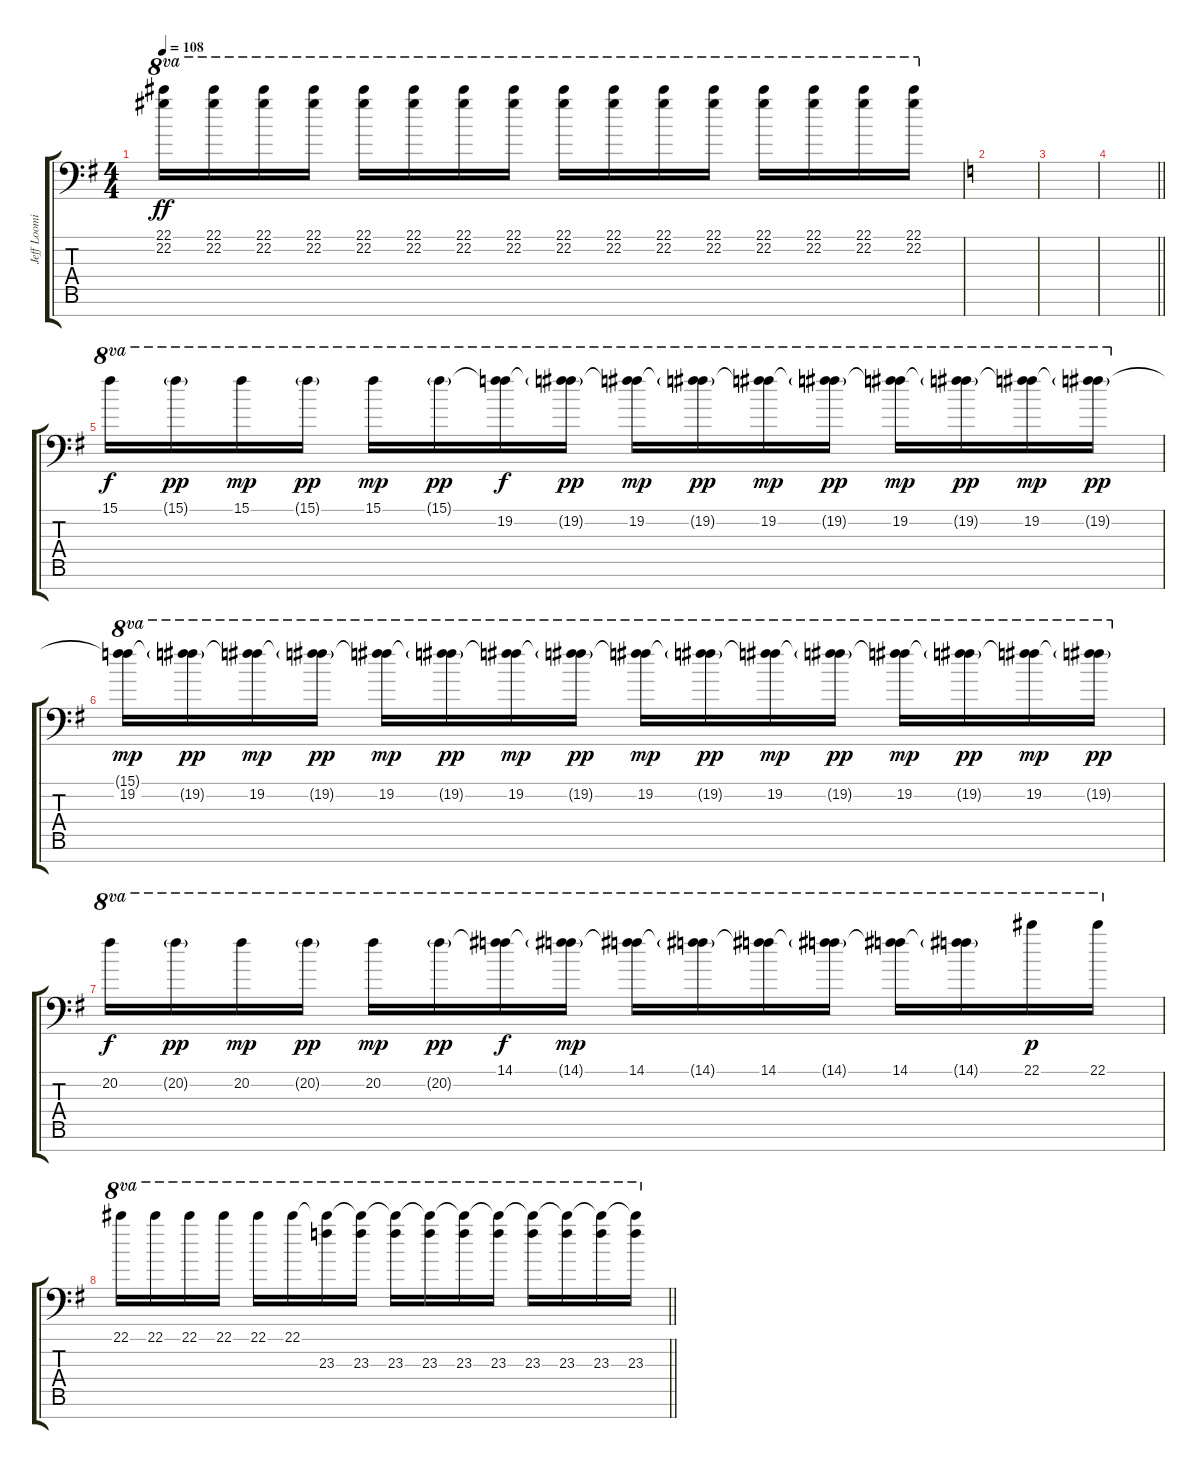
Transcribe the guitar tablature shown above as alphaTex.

\track ("Jeff Loomis Lead 2" "Jeff Loomi") {instrument distortionguitar}
\staff {score tabs}
\tuning (Eb4 Bb3 Gb3 Db3 Ab2 Eb2 Bb1) {hide}
\ts (4 4)
\tempo 108
\clef f4
\ks g
(22.1 22.2).16{ot 8va dy ff} (22.1 22.2).16{ot 8va} (22.1 22.2).16{ot 8va} (22.1 22.2).16{ot 8va} (22.1 22.2).16{ot 8va} (22.1 22.2).16{ot 8va} (22.1 22.2).16{ot 8va} (22.1 22.2).16{ot 8va} (22.1 22.2).16{ot 8va} (22.1 22.2).16{ot 8va} (22.1 22.2).16{ot 8va} (22.1 22.2).16{ot 8va} (22.1 22.2).16{ot 8va} (22.1 22.2).16{ot 8va} (22.1 22.2).16{ot 8va} (22.1 22.2).16{ot 8va} |
\ks c
|
|
\barLineRight lightlight
|
\ks g
15.1.16{ot 8va dy f} 15.1{g}.16{ot 8va dy pp} 15.1.16{ot 8va dy mp} 15.1{g}.16{ot 8va dy pp} 15.1.16{ot 8va dy mp} 15.1{g}.16{ot 8va dy pp} (15.1{t} 19.2).16{ot 8va dy f} (15.1{t} 19.2{g}).16{ot 8va dy pp} (15.1{t} 19.2).16{ot 8va dy mp} (15.1{t} 19.2{g}).16{ot 8va dy pp} (15.1{t} 19.2).16{ot 8va dy mp} (15.1{t} 19.2{g}).16{ot 8va dy pp} (15.1{t} 19.2).16{ot 8va dy mp} (15.1{t} 19.2{g}).16{ot 8va dy pp} (15.1{t} 19.2).16{ot 8va dy mp} (15.1{t} 19.2{g}).16{ot 8va dy pp} |
(15.1{t} 19.2).16{ot 8va dy mp} (15.1{t} 19.2{g}).16{ot 8va dy pp} (15.1{t} 19.2).16{ot 8va dy mp} (15.1{t} 19.2{g}).16{ot 8va dy pp} (15.1{t} 19.2).16{ot 8va dy mp} (15.1{t} 19.2{g}).16{ot 8va dy pp} (15.1{t} 19.2).16{ot 8va dy mp} (15.1{t} 19.2{g}).16{ot 8va dy pp} (15.1{t} 19.2).16{ot 8va dy mp} (15.1{t} 19.2{g}).16{ot 8va dy pp} (15.1{t} 19.2).16{ot 8va dy mp} (15.1{t} 19.2{g}).16{ot 8va dy pp} (15.1{t} 19.2).16{ot 8va dy mp} (15.1{t} 19.2{g}).16{ot 8va dy pp} (15.1{t} 19.2).16{ot 8va dy mp} (15.1{t} 19.2{g}).16{ot 8va dy pp} |
20.2.16{ot 8va dy f} 20.2{g}.16{ot 8va dy pp} 20.2.16{ot 8va dy mp} 20.2{g}.16{ot 8va dy pp} 20.2.16{ot 8va dy mp} 20.2{g}.16{ot 8va dy pp} (14.1 20.2{t}).16{ot 8va dy f} (14.1{g} 20.2{t}).16{ot 8va dy mp} (14.1 20.2{t}).16{ot 8va} (14.1{g} 20.2{t}).16{ot 8va} (14.1 20.2{t}).16{ot 8va} (14.1{g} 20.2{t}).16{ot 8va} (14.1 20.2{t}).16{ot 8va} (14.1{g} 20.2{t}).16{ot 8va} 22.1.16{ot 8va dy p} 22.1.16{ot 8va} |
\barLineRight lightlight
22.1.16{ot 8va} 22.1.16{ot 8va} 22.1.16{ot 8va} 22.1.16{ot 8va} 22.1.16{ot 8va} 22.1.16{ot 8va} (22.1{t} 23.3).16{ot 8va} (22.1{t} 23.3).16{ot 8va} (22.1{t} 23.3).16{ot 8va} (22.1{t} 23.3).16{ot 8va} (22.1{t} 23.3).16{ot 8va} (22.1{t} 23.3).16{ot 8va} (22.1{t} 23.3).16{ot 8va} (22.1{t} 23.3).16{ot 8va} (22.1{t} 23.3).16{ot 8va} (22.1{t} 23.3).16{ot 8va}
